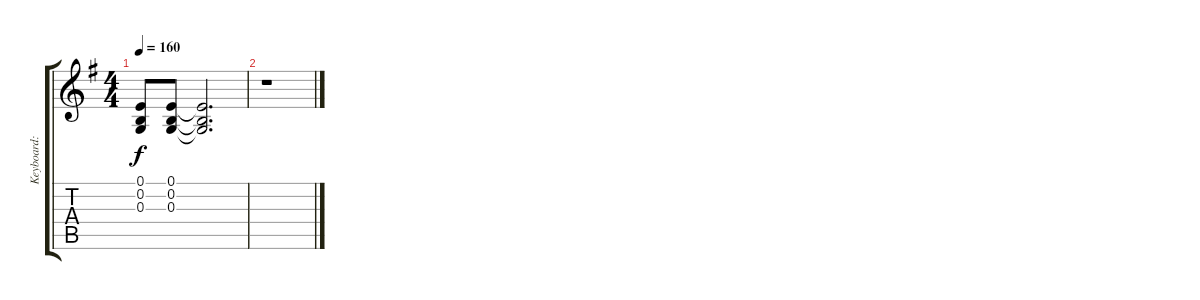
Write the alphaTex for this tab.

\track ("Keyboard: Patrik Västilä" "Keyboard: ") {instrument choiraahs}
\staff {score tabs}
\tuning (E4 B3 G3 D3 A2 E2) {hide}
\ts (4 4)
\tempo 160
\clef g2
\ks eminor
(0.1 0.2 0.3).8{dy f} (0.1 0.2 0.3).8 (0.1{t} 0.2{t} 0.3{t}).2{d} |
r.1
